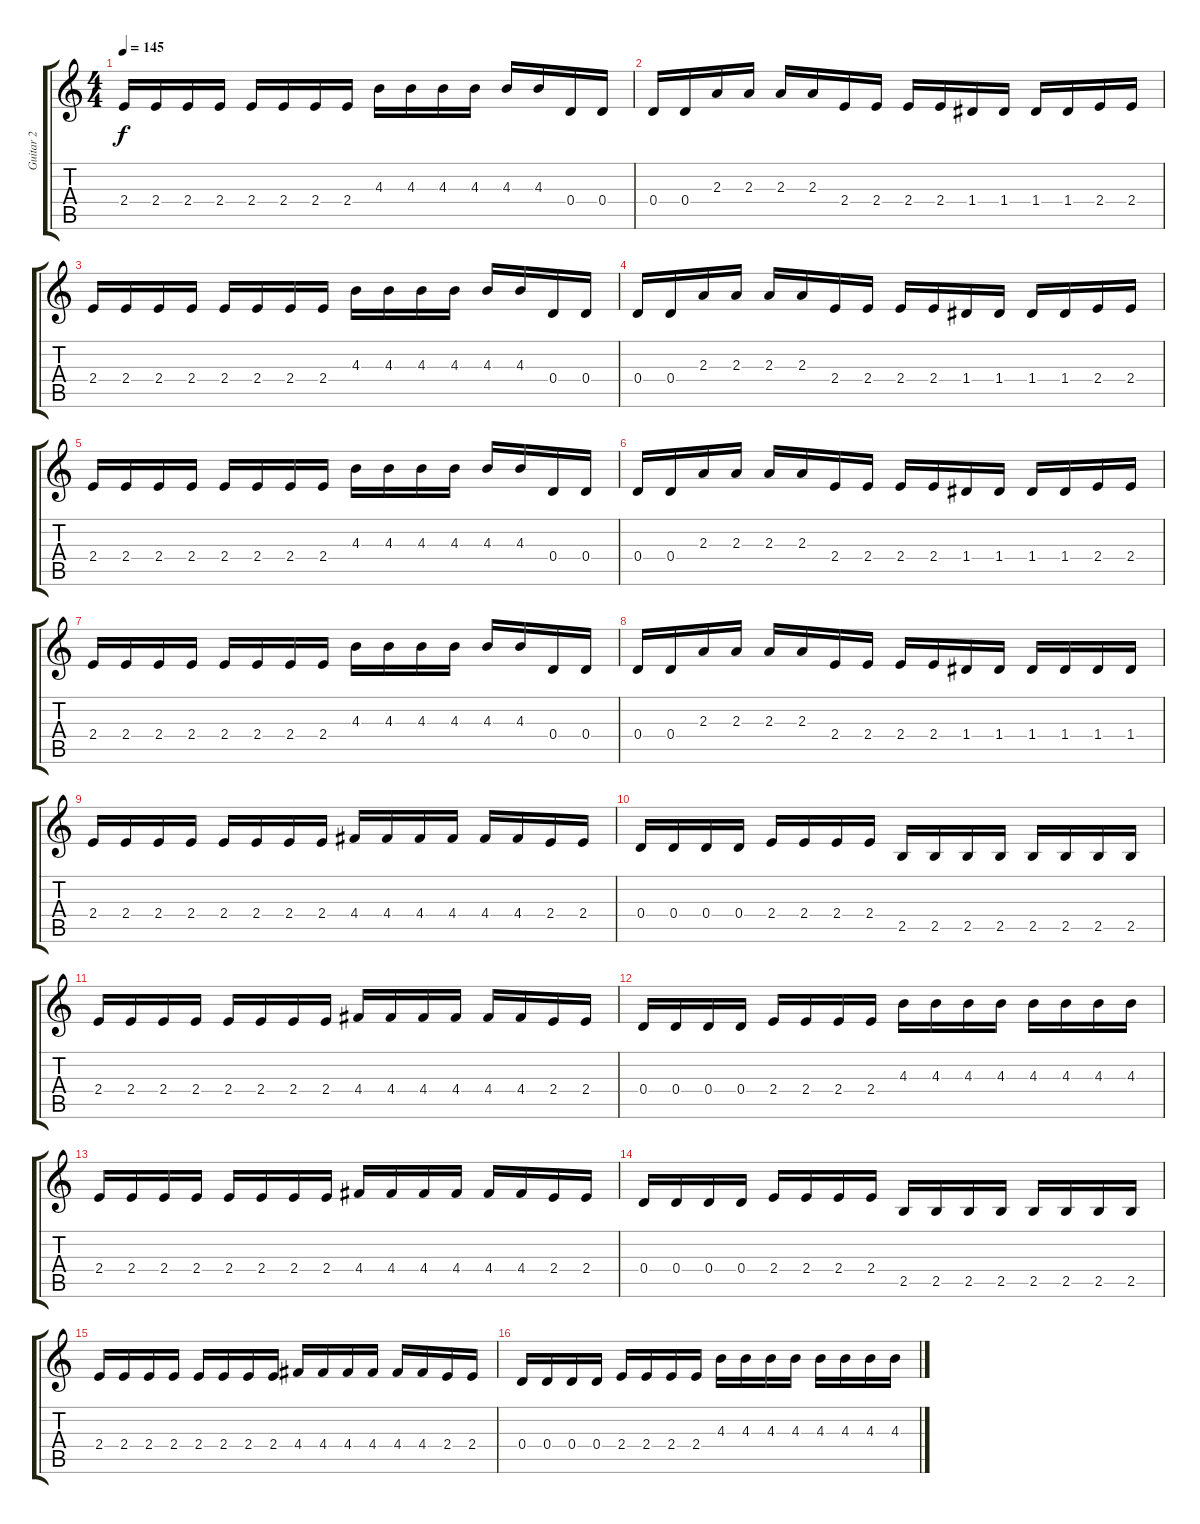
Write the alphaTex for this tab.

\track ("Guitar 2" "Guitar 2") {instrument distortionguitar}
\staff {score tabs}
\tuning (E4 B3 G3 D3 A2 E2) {hide}
\ts (4 4)
\tempo 145
\clef g2
\ks c
2.4.16{dy f instrument distortionguitar} 2.4.16 2.4.16 2.4.16 2.4.16 2.4.16 2.4.16 2.4.16 4.3.16 4.3.16 4.3.16 4.3.16 4.3.16 4.3.16 0.4.16 0.4.16 |
0.4.16 0.4.16 2.3.16 2.3.16 2.3.16 2.3.16 2.4.16 2.4.16 2.4.16 2.4.16 1.4.16 1.4.16 1.4.16 1.4.16 2.4.16 2.4.16 |
2.4.16 2.4.16 2.4.16 2.4.16 2.4.16 2.4.16 2.4.16 2.4.16 4.3.16 4.3.16 4.3.16 4.3.16 4.3.16 4.3.16 0.4.16 0.4.16 |
0.4.16 0.4.16 2.3.16 2.3.16 2.3.16 2.3.16 2.4.16 2.4.16 2.4.16 2.4.16 1.4.16 1.4.16 1.4.16 1.4.16 2.4.16 2.4.16 |
2.4.16 2.4.16 2.4.16 2.4.16 2.4.16 2.4.16 2.4.16 2.4.16 4.3.16 4.3.16 4.3.16 4.3.16 4.3.16 4.3.16 0.4.16 0.4.16 |
0.4.16 0.4.16 2.3.16 2.3.16 2.3.16 2.3.16 2.4.16 2.4.16 2.4.16 2.4.16 1.4.16 1.4.16 1.4.16 1.4.16 2.4.16 2.4.16 |
2.4.16 2.4.16 2.4.16 2.4.16 2.4.16 2.4.16 2.4.16 2.4.16 4.3.16 4.3.16 4.3.16 4.3.16 4.3.16 4.3.16 0.4.16 0.4.16 |
0.4.16 0.4.16 2.3.16 2.3.16 2.3.16 2.3.16 2.4.16 2.4.16 2.4.16 2.4.16 1.4.16 1.4.16 1.4.16 1.4.16 1.4.16 1.4.16 |
2.4.16 2.4.16 2.4.16 2.4.16 2.4.16 2.4.16 2.4.16 2.4.16 4.4.16 4.4.16 4.4.16 4.4.16 4.4.16 4.4.16 2.4.16 2.4.16 |
0.4.16 0.4.16 0.4.16 0.4.16 2.4.16 2.4.16 2.4.16 2.4.16 2.5.16 2.5.16 2.5.16 2.5.16 2.5.16 2.5.16 2.5.16 2.5.16 |
2.4.16 2.4.16 2.4.16 2.4.16 2.4.16 2.4.16 2.4.16 2.4.16 4.4.16 4.4.16 4.4.16 4.4.16 4.4.16 4.4.16 2.4.16 2.4.16 |
0.4.16 0.4.16 0.4.16 0.4.16 2.4.16 2.4.16 2.4.16 2.4.16 4.3.16 4.3.16 4.3.16 4.3.16 4.3.16 4.3.16 4.3.16 4.3.16 |
2.4.16 2.4.16 2.4.16 2.4.16 2.4.16 2.4.16 2.4.16 2.4.16 4.4.16 4.4.16 4.4.16 4.4.16 4.4.16 4.4.16 2.4.16 2.4.16 |
0.4.16 0.4.16 0.4.16 0.4.16 2.4.16 2.4.16 2.4.16 2.4.16 2.5.16 2.5.16 2.5.16 2.5.16 2.5.16 2.5.16 2.5.16 2.5.16 |
2.4.16 2.4.16 2.4.16 2.4.16 2.4.16 2.4.16 2.4.16 2.4.16 4.4.16 4.4.16 4.4.16 4.4.16 4.4.16 4.4.16 2.4.16 2.4.16 |
0.4.16 0.4.16 0.4.16 0.4.16 2.4.16 2.4.16 2.4.16 2.4.16 4.3.16 4.3.16 4.3.16 4.3.16 4.3.16 4.3.16 4.3.16 4.3.16
